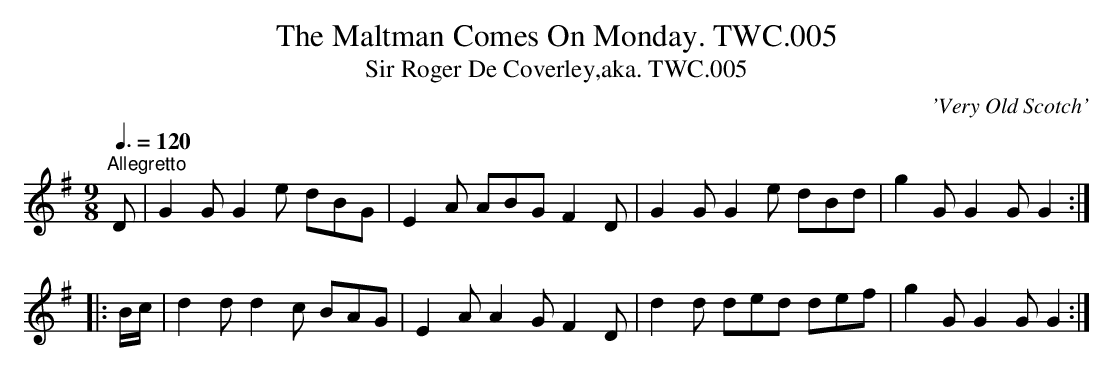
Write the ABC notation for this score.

X:1
T:Maltman Comes On Monday. TWC.005, The
T:Sir Roger De Coverley,aka. TWC.005
M:9/8
L:1/8
Q:3/8=120
C:'Very Old Scotch'
K:G
"^Allegretto"D|G2G G2e dBG|E2A ABG F2D|G2G G2e dBd|g2G G2G G2:|!
|:B/c/|d2d d2c BAG|E2A A2G F2D|d2d ded def|g2G G2G G2:|
